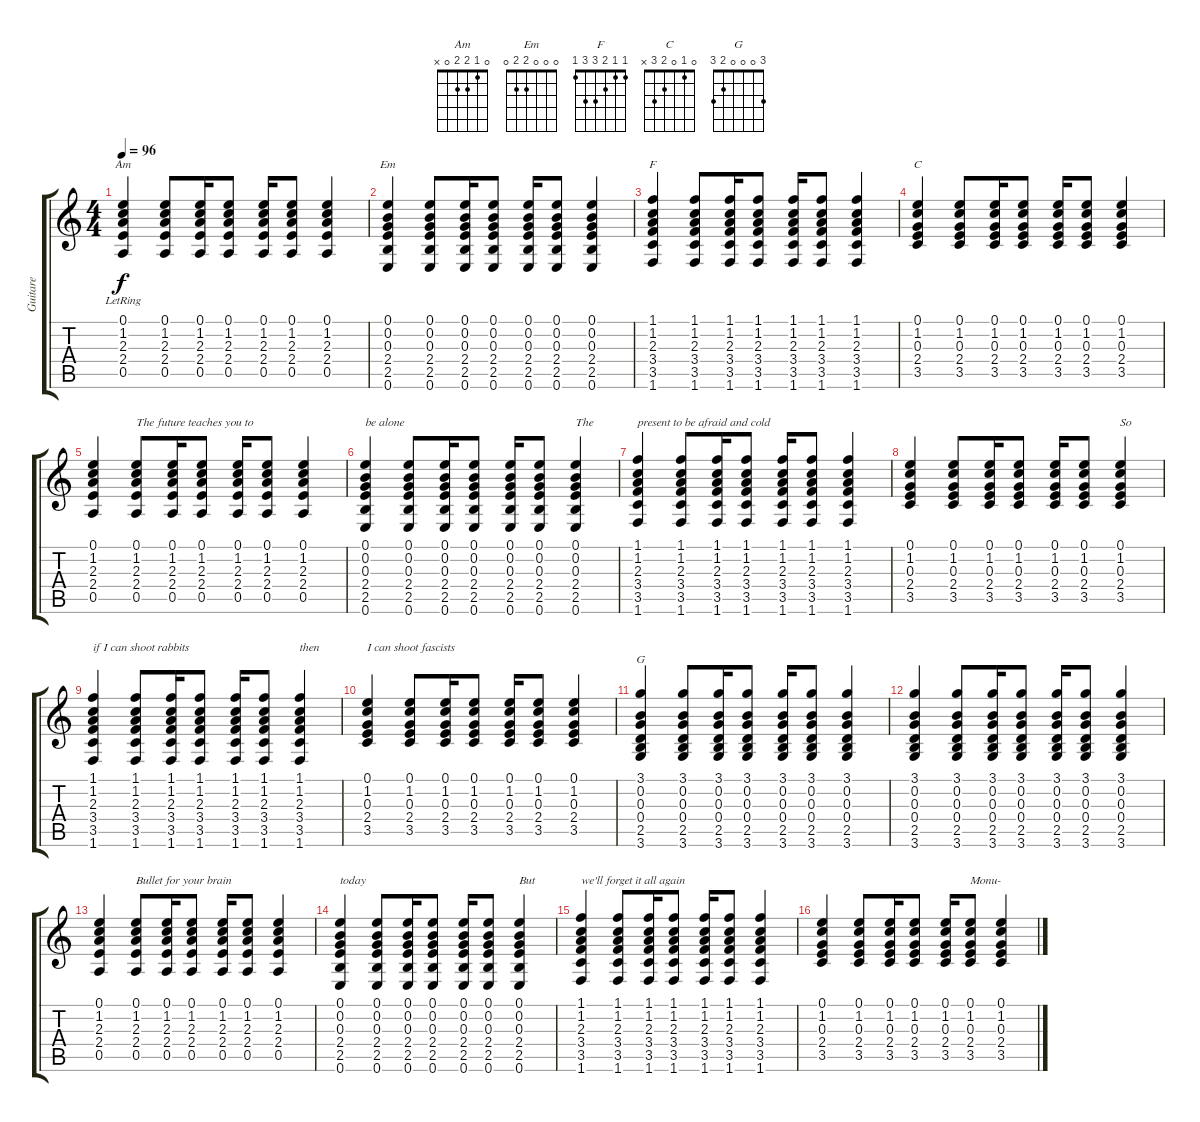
\track ("Guitare" "Guitare") {instrument acousticguitarnylon}
\staff {score tabs}
\tuning (E4 B3 G3 D3 A2 E2) {hide}
\chord ("Am" 0 1 2 2 0 x)
\chord ("Em" 0 0 0 2 2 0)
\chord ("F" 1 1 2 3 3 1)
\chord ("C" 0 1 0 2 3 x)
\chord ("G" 3 0 0 0 2 3)
\ts (4 4)
\tempo 96
\clef g2
\ks c
(0.1{lr} 1.2 2.3 2.4 0.5).4{ch "Am" dy f instrument acousticguitarnylon} (0.1 1.2 2.3 2.4 0.5).8 (0.1 1.2 2.3 2.4 0.5).16 (0.1 1.2 2.3 2.4 0.5).8 (0.1 1.2 2.3 2.4 0.5).16 (0.1 1.2 2.3 2.4 0.5).8 (0.1 1.2 2.3 2.4 0.5).4 |
(0.1 0.2 0.3 2.4 2.5 0.6).4{ch "Em"} (0.1 0.2 0.3 2.4 2.5 0.6).8 (0.1 0.2 0.3 2.4 2.5 0.6).16 (0.1 0.2 0.3 2.4 2.5 0.6).8 (0.1 0.2 0.3 2.4 2.5 0.6).16 (0.1 0.2 0.3 2.4 2.5 0.6).8 (0.1 0.2 0.3 2.4 2.5 0.6).4 |
(1.1 1.2 2.3 3.4 3.5 1.6).4{ch "F"} (1.1 1.2 2.3 3.4 3.5 1.6).8 (1.1 1.2 2.3 3.4 3.5 1.6).16 (1.1 1.2 2.3 3.4 3.5 1.6).8 (1.1 1.2 2.3 3.4 3.5 1.6).16 (1.1 1.2 2.3 3.4 3.5 1.6).8 (1.1 1.2 2.3 3.4 3.5 1.6).4 |
(0.1 1.2 0.3 2.4 3.5).4{ch "C"} (0.1 1.2 0.3 2.4 3.5).8 (0.1 1.2 0.3 2.4 3.5).16 (0.1 1.2 0.3 2.4 3.5).8 (0.1 1.2 0.3 2.4 3.5).16 (0.1 1.2 0.3 2.4 3.5).8 (0.1 1.2 0.3 2.4 3.5).4 |
(0.1 1.2 2.3 2.4 0.5).4 (0.1 1.2 2.3 2.4 0.5).8{txt "The future teaches you to"} (0.1 1.2 2.3 2.4 0.5).16 (0.1 1.2 2.3 2.4 0.5).8 (0.1 1.2 2.3 2.4 0.5).16 (0.1 1.2 2.3 2.4 0.5).8 (0.1 1.2 2.3 2.4 0.5).4 |
(0.1 0.2 0.3 2.4 2.5 0.6).4{txt "be alone"} (0.1 0.2 0.3 2.4 2.5 0.6).8 (0.1 0.2 0.3 2.4 2.5 0.6).16 (0.1 0.2 0.3 2.4 2.5 0.6).8 (0.1 0.2 0.3 2.4 2.5 0.6).16 (0.1 0.2 0.3 2.4 2.5 0.6).8 (0.1 0.2 0.3 2.4 2.5 0.6).4{txt "The"} |
(1.1 1.2 2.3 3.4 3.5 1.6).4{txt "present to be afraid and cold"} (1.1 1.2 2.3 3.4 3.5 1.6).8 (1.1 1.2 2.3 3.4 3.5 1.6).16 (1.1 1.2 2.3 3.4 3.5 1.6).8 (1.1 1.2 2.3 3.4 3.5 1.6).16 (1.1 1.2 2.3 3.4 3.5 1.6).8 (1.1 1.2 2.3 3.4 3.5 1.6).4 |
(0.1 1.2 0.3 2.4 3.5).4 (0.1 1.2 0.3 2.4 3.5).8 (0.1 1.2 0.3 2.4 3.5).16 (0.1 1.2 0.3 2.4 3.5).8 (0.1 1.2 0.3 2.4 3.5).16 (0.1 1.2 0.3 2.4 3.5).8 (0.1 1.2 0.3 2.4 3.5).4{txt "So"} |
(1.1 1.2 2.3 3.4 3.5 1.6).4{txt "if I can shoot rabbits"} (1.1 1.2 2.3 3.4 3.5 1.6).8 (1.1 1.2 2.3 3.4 3.5 1.6).16 (1.1 1.2 2.3 3.4 3.5 1.6).8 (1.1 1.2 2.3 3.4 3.5 1.6).16 (1.1 1.2 2.3 3.4 3.5 1.6).8 (1.1 1.2 2.3 3.4 3.5 1.6).4{txt "then"} |
(0.1 1.2 0.3 2.4 3.5).4{txt "I can shoot fascists"} (0.1 1.2 0.3 2.4 3.5).8 (0.1 1.2 0.3 2.4 3.5).16 (0.1 1.2 0.3 2.4 3.5).8 (0.1 1.2 0.3 2.4 3.5).16 (0.1 1.2 0.3 2.4 3.5).8 (0.1 1.2 0.3 2.4 3.5).4 |
(3.1 0.2 0.3 0.4 2.5 3.6).4{ch "G"} (3.1 0.2 0.3 0.4 2.5 3.6).8 (3.1 0.2 0.3 0.4 2.5 3.6).16 (3.1 0.2 0.3 0.4 2.5 3.6).8 (3.1 0.2 0.3 0.4 2.5 3.6).16 (3.1 0.2 0.3 0.4 2.5 3.6).8 (3.1 0.2 0.3 0.4 2.5 3.6).4 |
(3.1 0.2 0.3 0.4 2.5 3.6).4 (3.1 0.2 0.3 0.4 2.5 3.6).8 (3.1 0.2 0.3 0.4 2.5 3.6).16 (3.1 0.2 0.3 0.4 2.5 3.6).8 (3.1 0.2 0.3 0.4 2.5 3.6).16 (3.1 0.2 0.3 0.4 2.5 3.6).8 (3.1 0.2 0.3 0.4 2.5 3.6).4 |
(0.1 1.2 2.3 2.4 0.5).4 (0.1 1.2 2.3 2.4 0.5).8{txt "Bullet for your brain"} (0.1 1.2 2.3 2.4 0.5).16 (0.1 1.2 2.3 2.4 0.5).8 (0.1 1.2 2.3 2.4 0.5).16 (0.1 1.2 2.3 2.4 0.5).8 (0.1 1.2 2.3 2.4 0.5).4 |
(0.1 0.2 0.3 2.4 2.5 0.6).4{txt "today"} (0.1 0.2 0.3 2.4 2.5 0.6).8 (0.1 0.2 0.3 2.4 2.5 0.6).16 (0.1 0.2 0.3 2.4 2.5 0.6).8 (0.1 0.2 0.3 2.4 2.5 0.6).16 (0.1 0.2 0.3 2.4 2.5 0.6).8 (0.1 0.2 0.3 2.4 2.5 0.6).4{txt "But"} |
(1.1 1.2 2.3 3.4 3.5 1.6).4{txt "we'll forget it all again"} (1.1 1.2 2.3 3.4 3.5 1.6).8 (1.1 1.2 2.3 3.4 3.5 1.6).16 (1.1 1.2 2.3 3.4 3.5 1.6).8 (1.1 1.2 2.3 3.4 3.5 1.6).16 (1.1 1.2 2.3 3.4 3.5 1.6).8 (1.1 1.2 2.3 3.4 3.5 1.6).4 |
(0.1 1.2 0.3 2.4 3.5).4 (0.1 1.2 0.3 2.4 3.5).8 (0.1 1.2 0.3 2.4 3.5).16 (0.1 1.2 0.3 2.4 3.5).8 (0.1 1.2 0.3 2.4 3.5).16 (0.1 1.2 0.3 2.4 3.5).8{txt "Monu-"} (0.1 1.2 0.3 2.4 3.5).4
